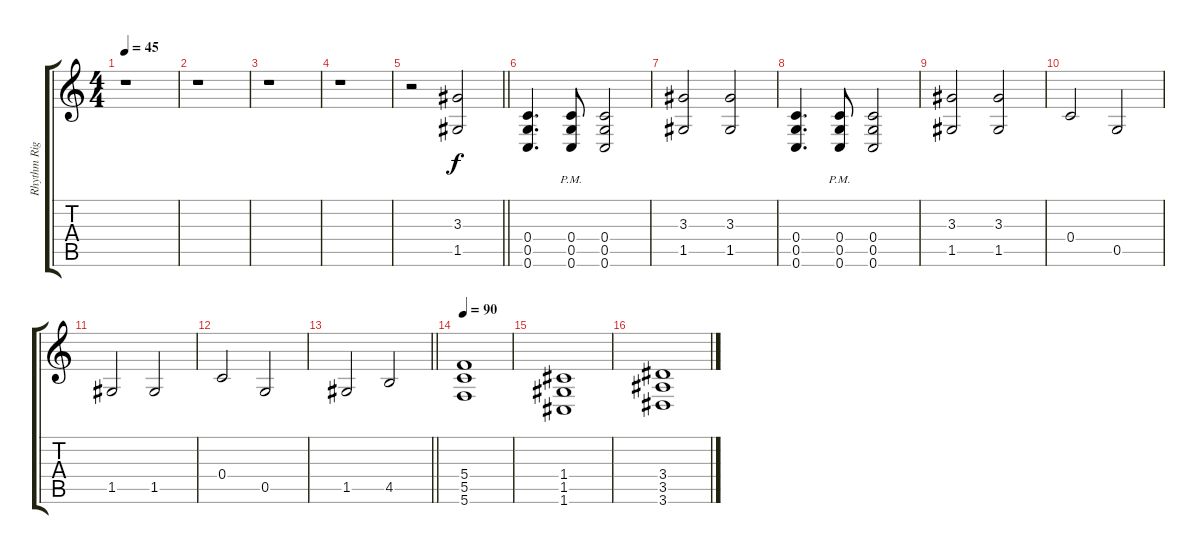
\track ("Rhythm Right" "Rhythm Rig") {instrument distortionguitar}
\staff {score tabs}
\tuning (D4 A3 F3 C3 G2 C2) {hide}
\ts (4 4)
\tempo 45
\clef g2
\ks c
r.1{dy f} |
r.1 |
r.1 |
r.1 |
\barLineRight lightlight
r.2 (3.3 1.5).2 |
(0.4 0.5 0.6).4{d} (0.4{pm} 0.5{pm} 0.6{pm}).8 (0.4 0.5 0.6).2 |
(3.3 1.5).2 (3.3 1.5).2 |
(0.4 0.5 0.6).4{d} (0.4{pm} 0.5{pm} 0.6{pm}).8 (0.4 0.5 0.6).2 |
(3.3 1.5).2 (3.3 1.5).2 |
0.4.2 0.5.2 |
1.5.2 1.5.2 |
0.4.2 0.5.2 |
\barLineRight lightlight
1.5.2 4.5.2 |
\tempo 90
(5.4 5.5 5.6).1 |
(1.4 1.5 1.6).1 |
(3.4 3.5 3.6).1
